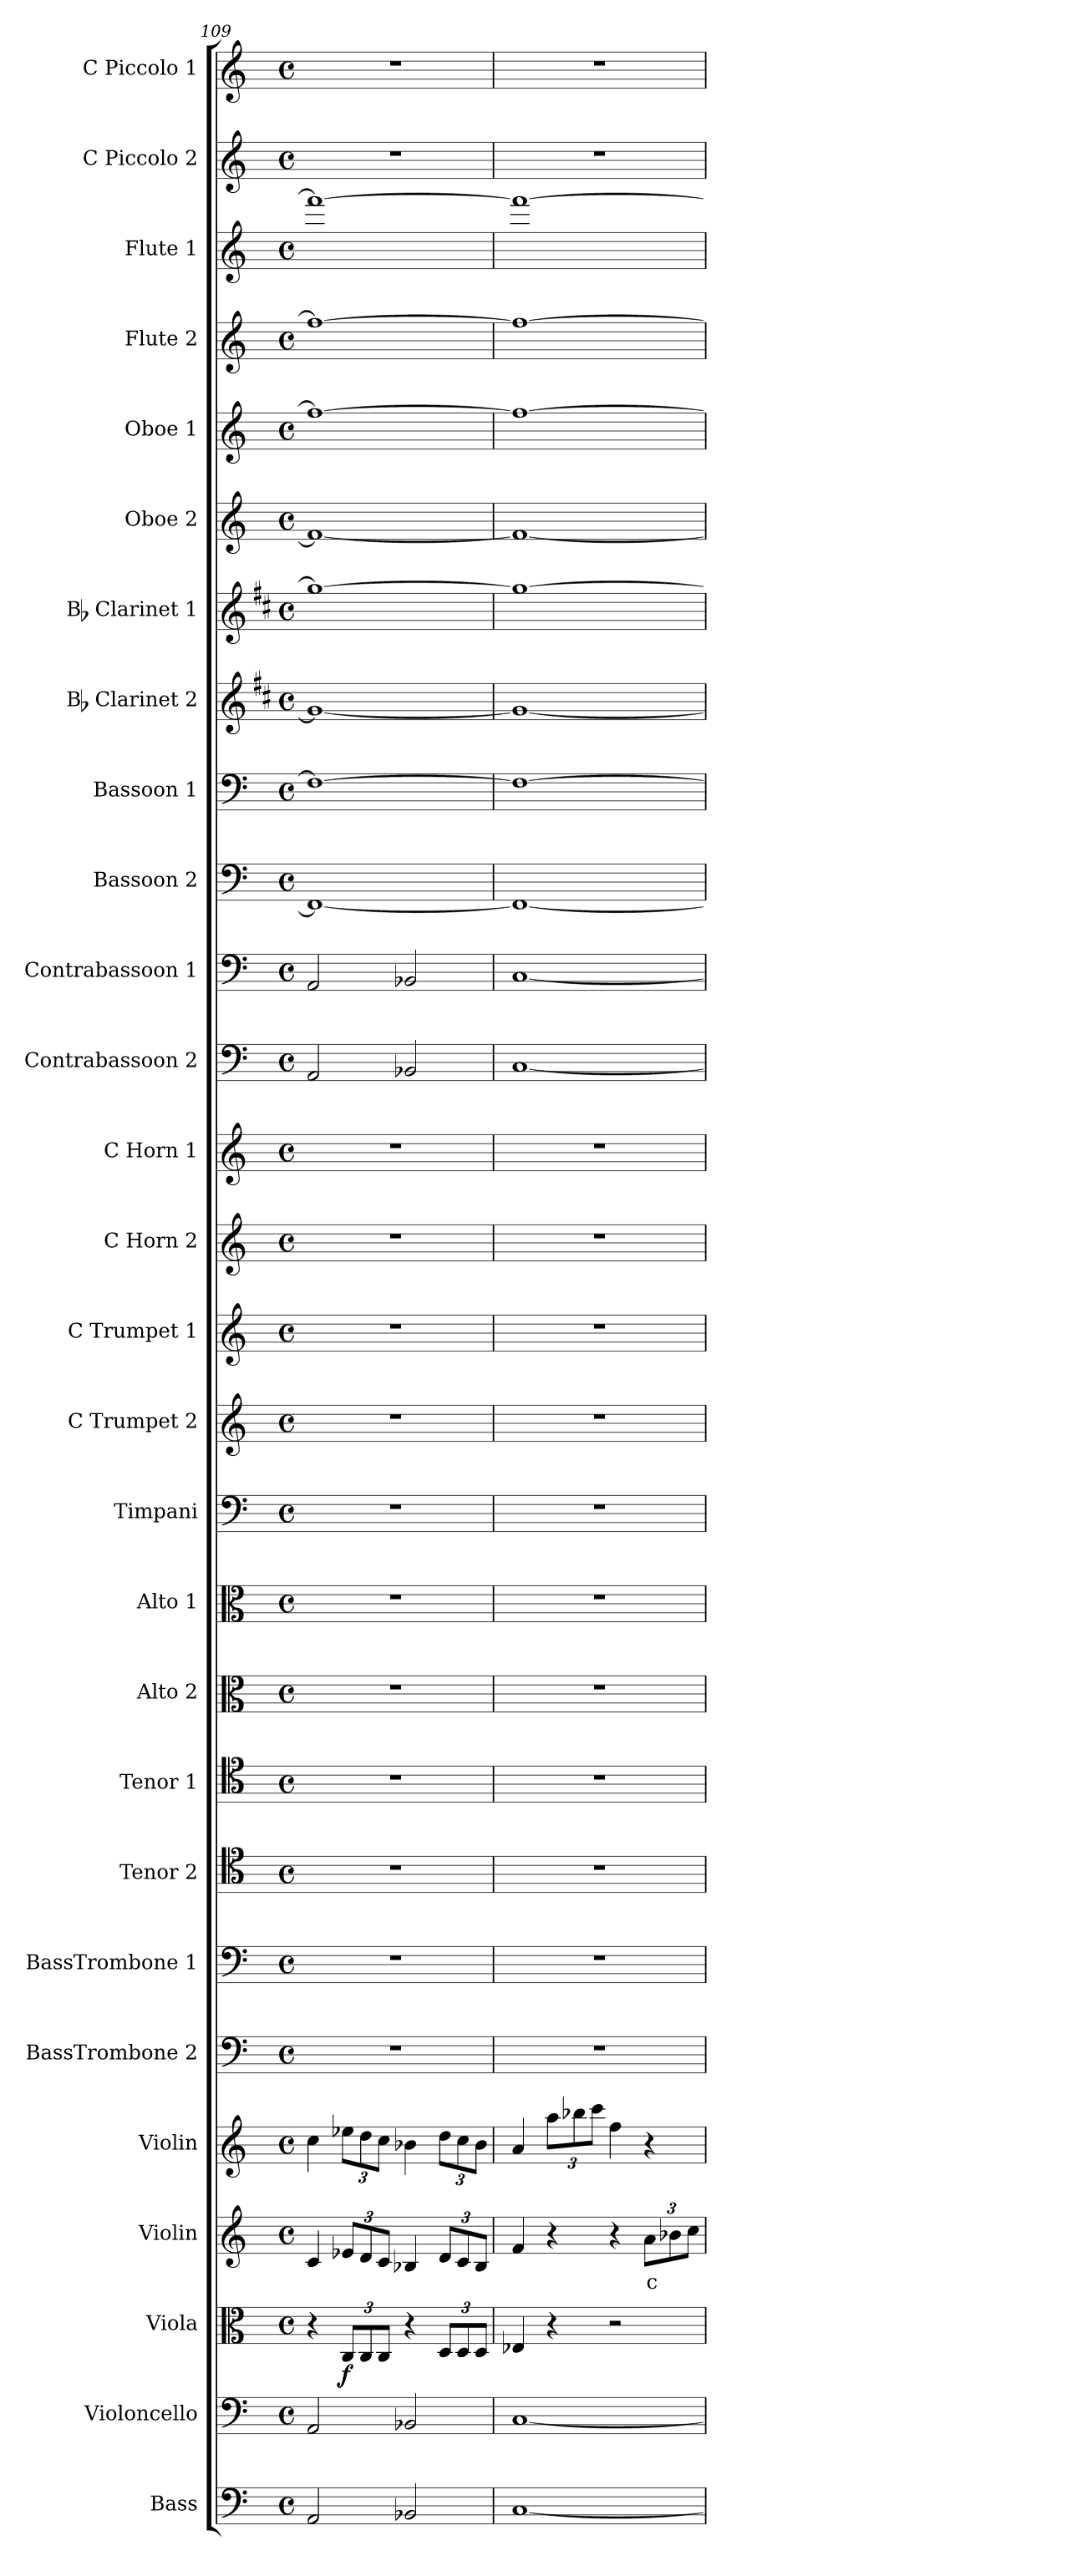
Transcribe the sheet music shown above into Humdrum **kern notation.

**kern	**kern	**kern	**dynam	**kern	**text	**kern	**kern	**kern	**kern	**kern	**kern	**kern	**kern	**kern	**kern	**kern	**kern	**kern	**kern	**kern	**kern	**kern	**kern	**kern	**kern	**kern	**kern	**kern	**kern
*part28	*part27	*part26	*part26	*part25	*part25	*part24	*part23	*part22	*part21	*part20	*part19	*part18	*part17	*part16	*part15	*part14	*part13	*part12	*part11	*part10	*part9	*part8	*part7	*part6	*part5	*part4	*part3	*part2	*part1
*staff28	*staff27	*staff26	*staff26	*staff25	*staff25	*staff24	*staff23	*staff22	*staff21	*staff20	*staff19	*staff18	*staff17	*staff16	*staff15	*staff14	*staff13	*staff12	*staff11	*staff10	*staff9	*staff8	*staff7	*staff6	*staff5	*staff4	*staff3	*staff2	*staff1
*I"Bass	*I"Violoncello	*I"Viola	*	*I"Violin	*	*I"Violin	*I"BassTrombone 2	*I"BassTrombone 1	*I"Tenor 2	*I"Tenor 1	*I"Alto 2	*I"Alto 1	*I"Timpani	*I"C Trumpet 2	*I"C Trumpet 1	*I"C Horn 2	*I"C Horn 1	*I"Contrabassoon 2	*I"Contrabassoon 1	*I"Bassoon 2	*I"Bassoon 1	*I"Bb Clarinet 2	*I"Bb Clarinet 1	*I"Oboe 2	*I"Oboe 1	*I"Flute 2	*I"Flute 1	*I"C Piccolo 2	*I"C Piccolo 1
*I'B	*I'Vc	*I'Vla	*	*I'Vln	*	*I'Vln	*I'BTrb 2	*I'BTrb 1	*I'T 2	*I'T 1	*I'A 2	*I'A 1	*I'Timp	*I'Tpt 2	*I'Tpt 1	*I'Hn 2	*I'Hn 1	*I'C Bsn 2	*I'C Bsn 1	*I'Bsn 2	*I'Bsn 1	*I'Cl 2	*I'Cl 1	*I'Ob 2	*I'Ob 1	*I'Fl 2	*I'Fl 1	*I'Picc 2	*I'Picc 1
*clefF4	*clefF4	*clefC3	*	*clefG2	*	*clefG2	*clefF4	*clefF4	*clefC4	*clefC4	*clefC3	*clefC3	*clefF4	*clefG2	*clefG2	*clefG2	*clefG2	*clefF4	*clefF4	*clefF4	*clefF4	*clefG2	*clefG2	*clefG2	*clefG2	*clefG2	*clefG2	*clefG2	*clefG2
*ITrd7c12	*	*	*	*	*	*	*	*	*	*	*	*	*	*	*	*ITrd7c12	*ITrd7c12	*ITrd7c12	*ITrd7c12	*	*	*ITrd1c2	*ITrd1c2	*	*	*	*	*ITrd-7c-12	*ITrd-7c-12
*k[]	*k[]	*k[]	*	*k[]	*	*k[]	*k[]	*k[]	*k[]	*k[]	*k[]	*k[]	*k[]	*k[]	*k[]	*k[]	*k[]	*k[]	*k[]	*k[]	*k[]	*k[]	*k[]	*k[]	*k[]	*k[]	*k[]	*k[]	*k[]
*M4/4	*M4/4	*M4/4	*	*M4/4	*	*M4/4	*M4/4	*M4/4	*M4/4	*M4/4	*M4/4	*M4/4	*M4/4	*M4/4	*M4/4	*M4/4	*M4/4	*M4/4	*M4/4	*M4/4	*M4/4	*M4/4	*M4/4	*M4/4	*M4/4	*M4/4	*M4/4	*M4/4	*M4/4
*met(c)	*met(c)	*met(c)	*	*met(c)	*	*met(c)	*met(c)	*met(c)	*met(c)	*met(c)	*met(c)	*met(c)	*met(c)	*met(c)	*met(c)	*met(c)	*met(c)	*met(c)	*met(c)	*met(c)	*met(c)	*met(c)	*met(c)	*met(c)	*met(c)	*met(c)	*met(c)	*met(c)	*met(c)
=109	=109	=109	=109	=109	=109	=109	=109	=109	=109	=109	=109	=109	=109	=109	=109	=109	=109	=109	=109	=109	=109	=109	=109	=109	=109	=109	=109	=109	=109
2AAA	2AA	4r	.	4c	.	4cc	1r	1r	1r	1r	1r	1r	1r	1r	1r	1r	1r	2AAA	2AAA	1FF_	1F_	1f_	1ff_	1f_	1ff_	1ff_	1fff_	1r	1r
*	*	*Xbrackettup	*	*Xbrackettup	*	*Xbrackettup	*	*	*	*	*	*	*	*	*	*	*	*	*	*	*	*	*	*	*	*	*	*	*
!	!	!	!LO:DY:b	!	!	!	!	!	!	!	!	!	!	!	!	!	!	!	!	!	!	!	!	!	!	!	!	!	!
.	.	12CL	f	12e-XL	.	12ee-XL	.	.	.	.	.	.	.	.	.	.	.	.	.	.	.	.	.	.	.	.	.	.	.
.	.	12C	.	12d	.	12dd	.	.	.	.	.	.	.	.	.	.	.	.	.	.	.	.	.	.	.	.	.	.	.
.	.	12CJ	.	12cJ	.	12ccJ	.	.	.	.	.	.	.	.	.	.	.	.	.	.	.	.	.	.	.	.	.	.	.
2BBB-X	2BB-X	4r	.	4B-X	.	4b-X	.	.	.	.	.	.	.	.	.	.	.	2BBB-X	2BBB-X	.	.	.	.	.	.	.	.	.	.
.	.	12DL	.	12dL	.	12ddL	.	.	.	.	.	.	.	.	.	.	.	.	.	.	.	.	.	.	.	.	.	.	.
.	.	12D	.	12c	.	12cc	.	.	.	.	.	.	.	.	.	.	.	.	.	.	.	.	.	.	.	.	.	.	.
.	.	12DJ	.	12B-J	.	12b-J	.	.	.	.	.	.	.	.	.	.	.	.	.	.	.	.	.	.	.	.	.	.	.
!!LO:PB:g=z
=110	=110	=110	=110	=110	=110	=110	=110	=110	=110	=110	=110	=110	=110	=110	=110	=110	=110	=110	=110	=110	=110	=110	=110	=110	=110	=110	=110	=110	=110
[1CC	[1C	4E-X	.	4f	.	4a	1r	1r	1r	1r	1r	1r	1r	1r	1r	1r	1r	[1CC	[1CC	1FF_	1F_	1f_	1ff_	1f_	1ff_	1ff_	1fff_	1r	1r
.	.	4r	.	4r	.	12aaL	.	.	.	.	.	.	.	.	.	.	.	.	.	.	.	.	.	.	.	.	.	.	.
.	.	.	.	.	.	12bb-X	.	.	.	.	.	.	.	.	.	.	.	.	.	.	.	.	.	.	.	.	.	.	.
.	.	.	.	.	.	12cccJ	.	.	.	.	.	.	.	.	.	.	.	.	.	.	.	.	.	.	.	.	.	.	.
.	.	2r	.	4r	.	4ff	.	.	.	.	.	.	.	.	.	.	.	.	.	.	.	.	.	.	.	.	.	.	.
!	!	!	!	!	!LO:LY:b	!	!	!	!	!	!	!	!	!	!	!	!	!	!	!	!	!	!	!	!	!	!	!	!
.	.	.	.	12aL	c	4r	.	.	.	.	.	.	.	.	.	.	.	.	.	.	.	.	.	.	.	.	.	.	.
.	.	.	.	12b-X	.	.	.	.	.	.	.	.	.	.	.	.	.	.	.	.	.	.	.	.	.	.	.	.	.
.	.	.	.	12ccJ	.	.	.	.	.	.	.	.	.	.	.	.	.	.	.	.	.	.	.	.	.	.	.	.	.
=	=	=	=	=	=	=	=	=	=	=	=	=	=	=	=	=	=	=	=	=	=	=	=	=	=	=	=	=	=
*-	*-	*-	*-	*-	*-	*-	*-	*-	*-	*-	*-	*-	*-	*-	*-	*-	*-	*-	*-	*-	*-	*-	*-	*-	*-	*-	*-	*-	*-
